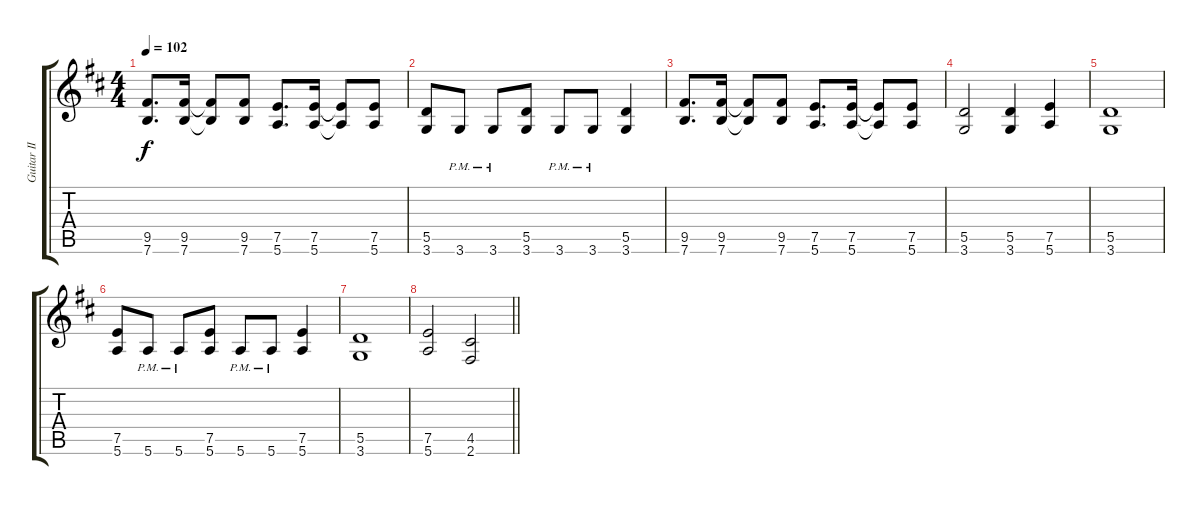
\track ("Guitar II" "Guitar II") {instrument overdrivenguitar}
\staff {score tabs}
\tuning (E4 B3 G3 D3 A2 E2) {hide}
\ts (4 4)
\tempo 102
\clef g2
\ks d
(9.5 7.6).8{d dy f} (9.5 7.6).16 (9.5{t} 7.6{t}).8 (9.5 7.6).8 (7.5 5.6).8{d} (7.5 5.6).16 (7.5{t} 5.6{t}).8 (7.5 5.6).8 |
(5.5 3.6).8 3.6{pm}.8 3.6{pm}.8 (5.5 3.6).8 3.6{pm}.8 3.6{pm}.8 (5.5 3.6).4 |
(9.5 7.6).8{d} (9.5 7.6).16 (9.5{t} 7.6{t}).8 (9.5 7.6).8 (7.5 5.6).8{d} (7.5 5.6).16 (7.5{t} 5.6{t}).8 (7.5 5.6).8 |
(5.5 3.6).2 (5.5 3.6).4 (7.5 5.6).4 |
(5.5 3.6).1 |
(7.5 5.6).8 5.6{pm}.8 5.6{pm}.8 (7.5 5.6).8 5.6{pm}.8 5.6{pm}.8 (7.5 5.6).4 |
(5.5 3.6).1 |
\barLineRight lightlight
(7.5 5.6).2 (4.5 2.6).2
